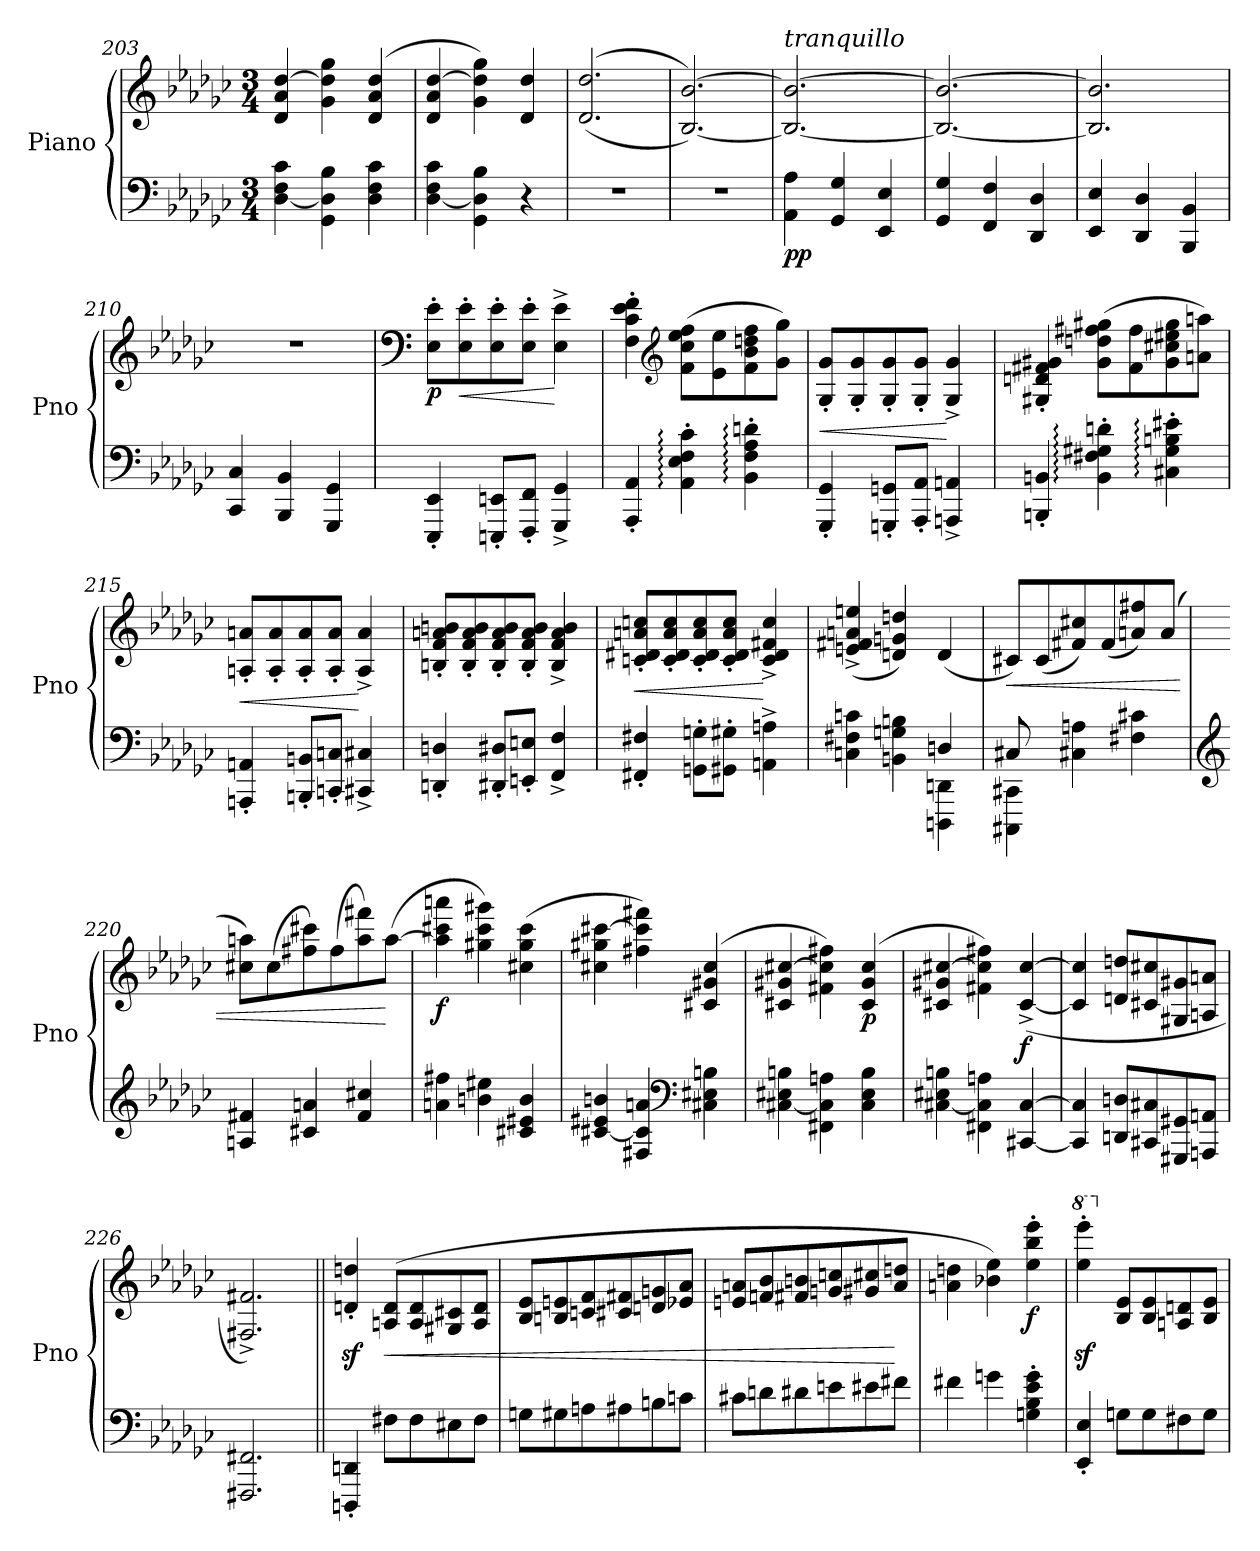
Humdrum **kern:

**kern	**kern	**dynam
*part1	*part1	*part1
*staff2	*staff1	*staff1/2
*I"Piano	*	*
*I'Pno	*	*
*clefF4	*clefG2	*
*k[b-e-a-d-g-c-]	*k[b-e-a-d-g-c-]	*
*M3/4	*M3/4	*
=203	=203	=203
[4D-\ 4F\ 4c-\	4d-/ 4a-/ [4dd-/	.
4GG-\ 4D-\] 4B-\	4g-\ 4dd-\] 4gg-\	.
4D-\ 4F\ 4c-\	(>4d-/ 4a-/ 4dd-/	.
!!LO:LB:g=z
=204	=204	=204
[4D-\ 4F\ 4c-\	4d-/ 4a-/ [4dd-/	.
4GG-\ 4D-\] 4B-\	4g-\ 4dd-\] 4gg-\)	.
4r	4d-/ 4dd-/	.
=205	=205	=205
2.r	((>2.d-/ 2.dd-/	.
=206	=206	=206
2.r	[2.B-/ [2.b-/))	.
!!LO:LB:g=z
=207	=207	=207
!	!LO:TX:a:i:t=tranquillo	!
!	!	!LO:DY:b=2
4AA-\ 4A-\	2.B-/_ 2.b-/_	pp
4GG-/ 4G-/	.	.
4EE-/ 4E-/	.	.
=208	=208	=208
4GG-/ 4G-/	2.B-/_ 2.b-/_	.
4FF/ 4F/	.	.
4DD-/ 4D-/	.	.
=209	=209	=209
4EE-/ 4E-/	2.B-/] 2.b-/]	.
4DD-/ 4D-/	.	.
4BBB-/ 4BB-/	.	.
=210	=210	=210
4CC-/ 4C-/	2.r	.
4BBB-/ 4BB-/	.	.
4GGG-/ 4GG-/	.	.
=211	=211	=211
*	*clefF4	*
!	!	!LO:DY:b
4EEE-/' 4EE-/'	8E-\' 8e-\'L	p
!	!	!LO:HP:b
.	8E-\' 8e-\'	<
8EEEn/' 8EEn/'L	8E-\' 8e-\'	.
8FFF/' 8FF/'J	8E-\' 8e-\'J	.
4GGG-/^ 4GG-/^	4E-\^ 4e-\^	[
=212	=212	=212
4AAA-/' 4AA-/'	4F\' 4c-\' 4e-\' 4f\'	.
*	*clefG2	*
4AA-\:' 4E-\:' 4F\:' 4c-\:'	(8f\ 8cc-\ 8ee-\ 8ff\L	.
.	8e-\ 8ee-\	.
4BB-\:' 4F\:' 4A-\:' 4dn\:'	8f\ 8b-\ 8ddn\ 8ff\	.
.	8g-\ 8gg-\J)	.
!!LO:LB:g=z
=213	=213	=213
!	!	!LO:HP:b
!	!	!LO:DY:n=1:a
4GGG-/' 4GG-/'	8G-/' 8g-/'L	< other-dynamics
.	8G-/' 8g-/'	.
8GGGn/' 8GGn/'L	8G-/' 8g-/'	.
8AAA-/' 8AA-/'J	8G-/' 8g-/'J	.
4AAAn/^ 4AAn/^	4G-/^ 4g-/^	[
!!LO:PB:g=z
=214	=214	=214
4BBBn/' 4BBn/'	4G#X/' 4dn/' 4f#X/' 4g#X/'	.
4BB\:' 4F#X\:' 4G#X\:' 4dn\:'	(8g#\ 8ddn\ 8ff#X\ 8gg#X\L	.
.	8f#\ 8ff#\	.
4C#X\:' 4G#\:' 4Bn\:' 4e#X\:'	8g#\ 8cc#X\ 8ee#X\ 8gg#\	.
.	8an\ 8aan\J)	.
=215	=215	=215
!	!	!LO:HP:b
4AAAn/' 4AAn/'	8An/' 8an/'L	<
.	8A/' 8a/'	.
8BBBn/' 8BBn/'L	8A/' 8a/'	.
8CCn/' 8Cn/'J	8A/' 8a/'J	.
4CC#X/^ 4C#X/^	4A/^ 4a/^	[
=216	=216	=216
4DDn/' 4Dn/'	8Bn/' 8f/' 8an/' 8bn/'L	.
.	8B/' 8f/' 8a/' 8b/'	.
8DD#X/' 8D#X/'L	8B/' 8f/' 8a/' 8b/'	.
8EEn/' 8En/'J	8B/' 8f/' 8a/' 8b/'J	.
4FF/^ 4F/^	4B/^ 4f/^ 4a/^ 4b/^	.
!!LO:LB:g=z
=217	=217	=217
!	!	!LO:HP:b
4FF#X/' 4F#X/'	8cn/' 8d#X/' 8an/' 8ccn/'L	<
.	8c/' 8d#/' 8a/' 8cc/'	.
8GGn\' 8Gn\'L	8c/' 8d#/' 8a/' 8cc/'	.
8GG#X\' 8G#X\'J	8c/' 8d#/' 8a/' 8cc/'J	.
4AAn\^ 4An\^	4c/^ 4d#/^ 4f#X/^ 4cc/^	[
!!LO:LB:g=z
=218	=218	=218
*^	*	*
2ryy	4Cn\ 4F#X\ 4cn\	(>4en/^ 4f#X/^ 4an/^ 4een/^	.
.	4BBn\ 4Gn\ 4Bn\	4dn/ 4gn/ 4ddn/)	.
4Dn/	4DDDn\ 4DDn\	(4d/	.
=219	=219	=219	=219
!	!	!	!LO:HP:b
8C#X/	4CCC#X\ 4CC#X\	8c#X/L)	<
2ryy	.	(8c#/	.
.	4C#X\ 4An\	8f#X/ 8cc#X/)	.
.	.	(8f#/	.
.	4F#X\ 4c#X\	8an/ 8ff#X/)	.
8ryy	.	(8a/J	.
*v	*v	*	*
=220	=220	=220
*clefG2	*	*
4An/ 4f#X/	8cc#X\ 8aan\L)	.
.	(8cc#\	.
4c#X/ 4an/	8ff#X\ 8ccc#X\)	.
.	(8ff#\	.
4f#/ 4cc#X/	8aa\ 8fff#X\)	.
.	([8aa\J	[
=221	=221	=221
!	!	!LO:DY:b
4an\ 4ff#X\	4aa\] 4ccc#X\ 4aaan\	f
4bn\ 4ee#X\	4gg#X\ 4ccc#\ 4ggg#X\)	.
4c#X/ 4e#X/ 4b/	(4cc#X\ 4gg#\ 4ccc#\	.
!!LO:LB:g=z
=222	=222	=222
[4c#X/ 4e#X/ 4bn/	4cc#X\ 4gg#X\ [4ccc#X\	.
4F#X/ 4c#/] 4an/	4ff#X\ 4ccc#\] 4fff#X\)	.
*clefF4	*	*
4C#X\ 4E#X\ 4Bn\	(>4c#X/ 4g#X/ 4cc#/	.
!!LO:PB:g=z
=223	=223	=223
[4C#X\ 4E#X\ 4Bn\	4c#X/ 4g#X/ [4cc#X/	.
4FF#X\ 4C#\] 4An\	4f#X\ 4cc#\] 4ff#X\)	.
!	!	!LO:DY:b
4C#\ 4E#\ 4B\	(>4c#/ 4g#/ 4cc#/	p
=224	=224	=224
[4C#X\ 4E#X\ 4Bn\	4c#X/ 4g#X/ [4cc#X/	.
4FF#X\ 4C#\] 4An\	4f#X\ 4cc#\] 4ff#X\)	.
!	!	!LO:DY:b
[4CC#X/ [4C#/	([4c#/^ [4cc#/^	f
=225	=225	=225
4CC#/] 4C#/]	4c#/] 4cc#/]	.
8DDn/ 8Dn/L	8dn/ 8ddn/L	.
8CC#X/ 8C#X/	8c#X/ 8cc#X/	.
8GGG#X/ 8GG#X/	8G#X/ 8g#X/	.
8AAAn/ 8AAn/J	8An/ 8an/J	.
=226	=226	=226
2.FFF#X/ 2.FF#X/	2.F#X/^ 2.f#X/^)	.
=227||	=227||	=227||
4DDDn/' 4DDn/'	4dn/z<' 4ddn/z<'	.
!	!	!LO:HP:b
8F#X\L	(8An/ 8d/L	<
8F#\	8A/ 8d/	.
8E#X\	8G#X/ 8c#X/	.
8F#\J	8A/ 8d/J	.
!!LO:LB:g=z
=228	=228	=228
8Gn\L	8B-/ 8e-/L	.
8G#X\	8Bn/ 8en/	.
8An\	8cn/ 8f/	.
8A#X\	8c#X/ 8f#X/	.
8Bn\	8dn/ 8gn/	.
8cn\J	8e-X/ 8a-/J	.
!!LO:LB:g=z
=229	=229	=229
8c#X\L	8en/ 8an/L	.
8dn\	8fn/ 8b-/	.
8d#X\	8f#X/ 8bn/	.
8en\	8gn/ 8ccn/	.
8e#X\	8g#X/ 8cc#X/	.
8f#X\J	8a/ 8ddn/J	[
=230	=230	=230
4f#X\	4an\ 4ddn\	.
4gn\	4b-X\ 4ee-\)	.
!	!	!LO:DY:b
4Gn\' 4B-\' 4e-\' 4g\'	4ee-\' 4bb-\' 4eee-\'	f
=231	=231	=231
*	*8va	*
4EE-/' 4E-/'	4eee-\z<' 4eeee-\z<'	.
*	*X8va	*
8Gn\L	8B-/ 8e-/L	.
8G\	8B-/ 8e-/	.
8F#X\	8An/ 8dn/	.
8G\J	8B-/ 8e-/J	.
=	=	=
*-	*-	*-
